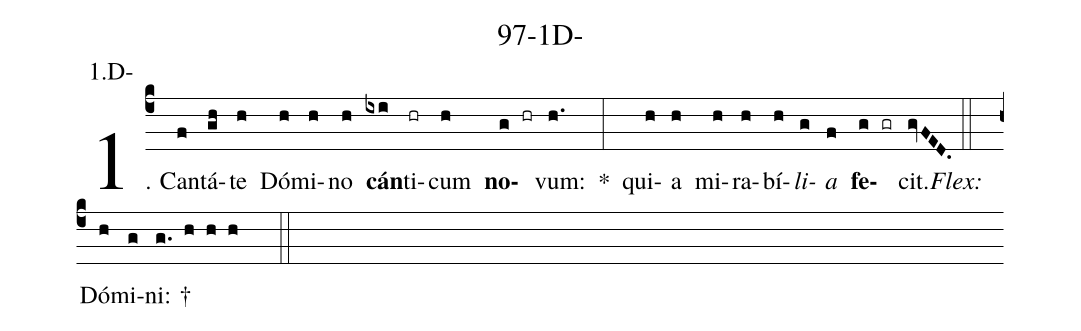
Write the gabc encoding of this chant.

name: 97-1D-;
annotation: 1.D-;
%%
(c4)1. Can(f)tá(gh)te(h) Dó(h)mi(h)no(h) <b>cán</b>(ixi)ti(hr)cum(h) <b>no</b>(g hr)vum:(h.) *(:) qui(h)a(h) mi(h)ra(h)bí(h)<i>li</i>(g)<i>a</i>(f) <b>fe</b>(g gr)cit.(gvFED.) (::)
<i>Flex:</i>()  Dó(h)mi(g)ni: †(g. h h h  ::)
